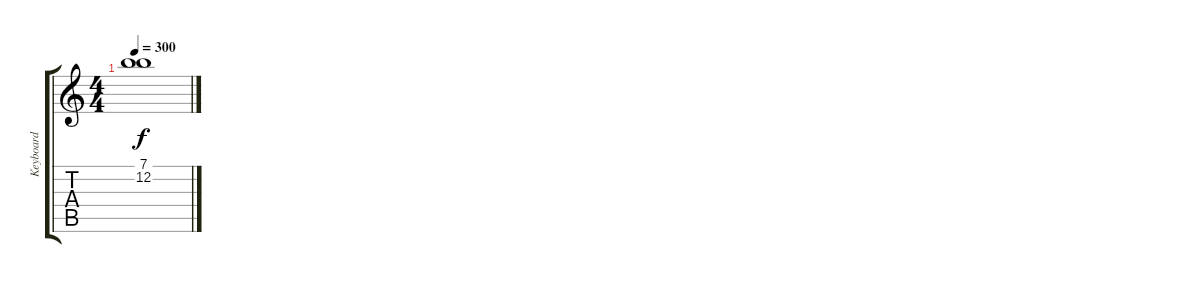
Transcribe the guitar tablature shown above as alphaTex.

\track ("Keyboard" "Keyboard") {instrument electricguitarjazz}
\staff {score tabs}
\tuning (E4 B3 G3 D3 A2 E2) {hide}
\ts (4 4)
\tempo 300
\clef g2
\ks c
(7.1{t} 12.2{t}).1{dy f}
